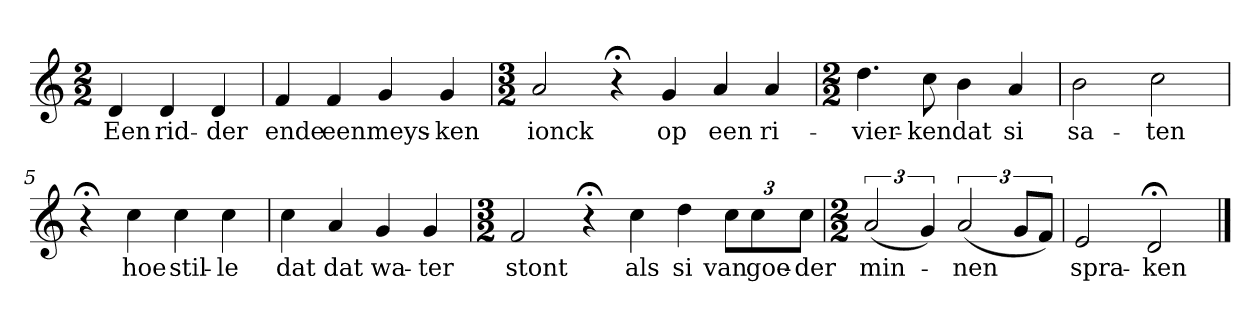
**kern	**text
*part1	*part1
*staff1	*staff1
*k[]	*
*D:dor	*
*M2/2	*
*MM120	*
=	=
4d	Een
4d	rid-
4d	-der
=1	=1
4f	ende
4f	een
4g	meys-
4g	-ken
=2	=2
*M3/2	*
2a	ionck
4r;<	.
4g	op
4a	een
4a	ri-
=3	=3
*M2/2	*
4.dd	-vier-
8cc	-ken
4b	dat
4a	si
=4	=4
2b	sa-
2cc	-ten
=5	=5
4r;<	.
4cc	hoe
4cc	stil-
4cc	-le
=6	=6
4cc	dat
4a	dat
4g	wa-
4g	-ter
=7	=7
*M3/2	*
2f	stont
4r;<	.
4cc	als
4dd	si
12ccL	van
12cc	goe-
12ccJ	-der
=8	=8
*M2/2	*
(3a	min-
6g)	.
(3a	-nen
12gL	.
12fJ)	.
=9	=9
2e	spra-
2d;<	-ken
==	==
*-	*-
